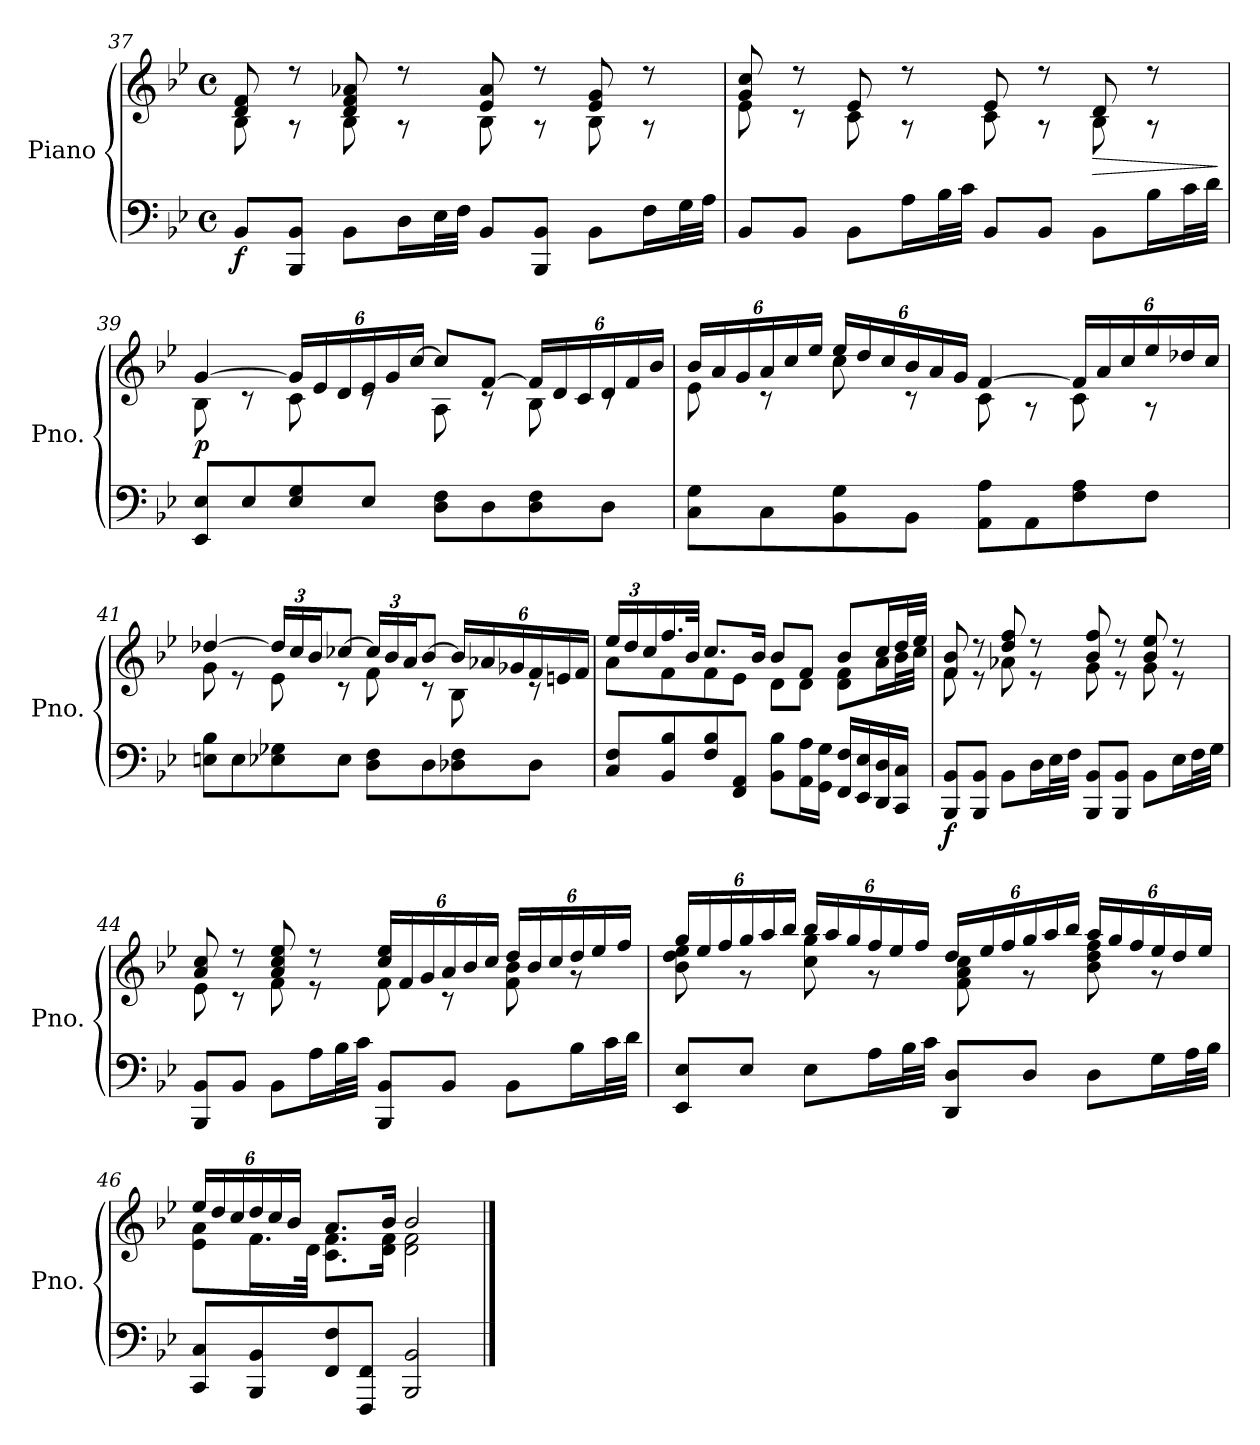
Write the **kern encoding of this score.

**kern	**kern	**dynam
*part1	*part1	*part1
*staff2	*staff1	*staff1/2
*I"Piano	*	*
*I'Pno.	*	*
*clefF4	*clefG2	*
*k[b-e-]	*k[b-e-]	*
*M4/4	*M4/4	*
*met(c)	*met(c)	*
=37	=37	=37
*	*^	*
!	!	!	!LO:DY:b=2
8BB-/L	8d/ 8f/	8B-\	f
8BBB-/ 8BB-/J	8r	8r	.
8BB-\L	8d/ 8f/ 8a-X/	8B-\	.
16D\L	8r	8r	.
32E-\L	.	.	.
32F\JJJ	.	.	.
8BB-/L	8e-/ 8a-/	8B-\	.
8BBB-/ 8BB-/J	8r	8r	.
8BB-\L	8e-/ 8g/	8B-\	.
16F\L	8r	8r	.
32G\L	.	.	.
32A\JJJ	.	.	.
!!LO:LB:g=z	!!
=38	=38	=38	=38
8BB-/L	8g/ 8cc/	8e-\	.
8BB-/J	8r	8r	.
8BB-\L	8e-/	8c\	.
16A\L	8r	8r	.
32B-\L	.	.	.
32c\JJJ	.	.	.
8BB-/L	8e-/	8c\	.
8BB-/J	8r	8r	.
!	!	!	!LO:HP:b
8BB-\L	8d/	8B-\	>
16B-\L	8r	8r	.
32c\L	.	.	.
32d\JJJ	.	.	.
*	*v	*v	*
.	.	]
=39	=39	=39
*	*^	*
!	!	!	!LO:DY:b
8EE-/ 8E-/L	[4g/	8B-\	p
8E-/	.	8rc	.
8E-/ 8G/	24g/LL]	8c\	.
.	24e-/	.	.
.	24d/	.	.
*	*Xbrackettup	*	*
8E-/J	24e-/	8rc	.
.	24g/	.	.
.	[24cc/JJ	.	.
8D\ 8F\L	8cc/L]	8A\	.
8D\	[8f/J	8rc	.
8D\ 8F\	24f/LL]	8B-\	.
.	24d/	.	.
.	24c/	.	.
8D\J	24d/	8rc	.
.	24f/	.	.
.	24b-/JJ	.	.
!!LO:LB:g=z	!!
=40	=40	=40	=40
8C\ 8G\L	24b-/LL	8e-\	.
.	24a/	.	.
.	24g/	.	.
8C\	24a/	8r	.
.	24cc/	.	.
.	24ee-/JJ	.	.
8BB-\ 8G\	24ee-/LL	8cc\	.
.	24dd/	.	.
.	24cc/	.	.
8BB-\J	24b-/	8r	.
.	24a/	.	.
.	24g/JJ	.	.
8AA\ 8A\L	[4f/	8c\	.
8AA\	.	8r	.
8F\ 8A\	24f/LL]	8c\	.
.	24a/	.	.
.	24cc/	.	.
8F\J	24ee-/	8r	.
.	24dd-X/	.	.
.	24cc/JJ	.	.
=41	=41	=41	=41
8En\ 8B-\L	[4dd-X/	8g\	.
8E\	.	8r	.
8E-X\ 8G-X\	24dd-/LL]	8e-\	.
.	24cc/	.	.
.	24b-/J	.	.
8E-\J	[8cc-X/J	8r	.
8D\ 8F\L	24cc-/LL]	8f\	.
.	24b-/	.	.
.	24a/J	.	.
8D\	[8b-/J	8r	.
8D-X\ 8F\	24b-/LL]	8B-\	.
.	24a-X/	.	.
.	24g-X/	.	.
8D-\J	24f/	8rc	.
.	24en/	.	.
.	24f/JJ	.	.
=42	=42	=42	=42
8C/ 8F/L	24ee-/LL	8a\L	.
.	24dd/	.	.
.	24cc/	.	.
8BB-/ 8B-/	16.ff/	8f\	.
.	32b-/JJk	.	.
8F/ 8B-/	8.cc/L	8f\	.
8FF/ 8AA/J	.	8e-\J	.
.	16b-/Jk	.	.
8BB-\ 8B-\L	8b-/L	8d\L	.
16AA\ 16A\L	8f/J	8d\J	.
16GG\ 16G\JJ	.	.	.
16FF/ 16F/LL	8b-/L	8d\ 8f\L	.
16EE-/ 16E-/	.	.	.
16DD/ 16D/	16cc/L	16a\L	.
16CC/ 16C/JJ	32dd/L	32b-\L	.
.	32ee-/JJJ	32cc\JJJ	.
!!LO:LB:g=z	!!
=43	=43	=43	=43
!	!	!	!LO:DY:b=2
8BBB-/ 8BB-/L	8f/ 8b-/	8f\	f
8BBB-/ 8BB-/J	8r	8r	.
8BB-\L	8dd/ 8ff/	8a-X\	.
16D\L	8r	8r	.
32E-\L	.	.	.
32F\JJJ	.	.	.
8BBB-/ 8BB-/L	8b-/ 8ff/	8g\	.
8BBB-/ 8BB-/J	8r	8r	.
8BB-\L	8b-/ 8ee-/	8g\	.
16E-\L	8r	8r	.
32F\L	.	.	.
32G\JJJ	.	.	.
=44	=44	=44	=44
8BBB-/ 8BB-/L	8a/ 8cc/	8e-\	.
8BB-/J	8r	8r	.
8BB-\L	8a/ 8cc/ 8ee-/	8f\	.
16A\L	8r	8r	.
32B-\L	.	.	.
32c\JJJ	.	.	.
8BBB-/ 8BB-/L	24cc/ 24ee-/LL	8f\	.
.	24f/	.	.
.	24g/	.	.
8BB-/J	24a/	8r	.
.	24b-/	.	.
.	24cc/JJ	.	.
8BB-\L	24dd/LL	8f\ 8b-\	.
.	24b-/	.	.
.	24cc/	.	.
16B-\L	24dd/	8r	.
.	24ee-/	.	.
32c\L	.	.	.
.	24ff/JJ	.	.
32d\JJJ	.	.	.
!!LO:LB:g=z	!!
=45	=45	=45	=45
8EE-/ 8E-/L	24gg/LL	8b-\ 8dd\ 8ee-\	.
.	24ee-/	.	.
.	24ff/	.	.
8E-/J	24gg/	8r	.
.	24aa/	.	.
.	24bb-/JJ	.	.
8E-\L	24bb-/LL	8cc\ 8gg\	.
.	24aa/	.	.
.	24gg/	.	.
16A\L	24ff/	8r	.
.	24ee-/	.	.
32B-\L	.	.	.
.	24ff/JJ	.	.
32c\JJJ	.	.	.
8DD/ 8D/L	24dd/LL	8f\ 8a\ 8cc\	.
.	24ee-/	.	.
.	24ff/	.	.
8D/J	24gg/	8r	.
.	24aa/	.	.
.	24bb-/JJ	.	.
8D\L	24aa/LL	8b-\ 8dd\ 8ff\	.
.	24gg/	.	.
.	24ff/	.	.
16G\L	24ee-/	8r	.
.	24dd/	.	.
32A\L	.	.	.
.	24ee-/JJ	.	.
32B-\JJJ	.	.	.
=46	=46	=46	=46
8CC/ 8C/L	24ee-/LL	8e-\ 8a\L	.
.	24dd/	.	.
.	24cc/	.	.
8BBB-/ 8BB-/	24dd/	16.f\L	.
.	24cc/	.	.
.	24b-/JJ	.	.
.	.	32d\JJk	.
8FF/ 8F/	8.a/L	8.c\ 8.f\L	.
8FFF/ 8FF/J	.	.	.
.	16b-/Jk	16d\ 16f\Jk	.
2BBB-/ 2BB-/	2b-/	2d\ 2f\	.
*	*v	*v	*
==	==	==
*-	*-	*-
